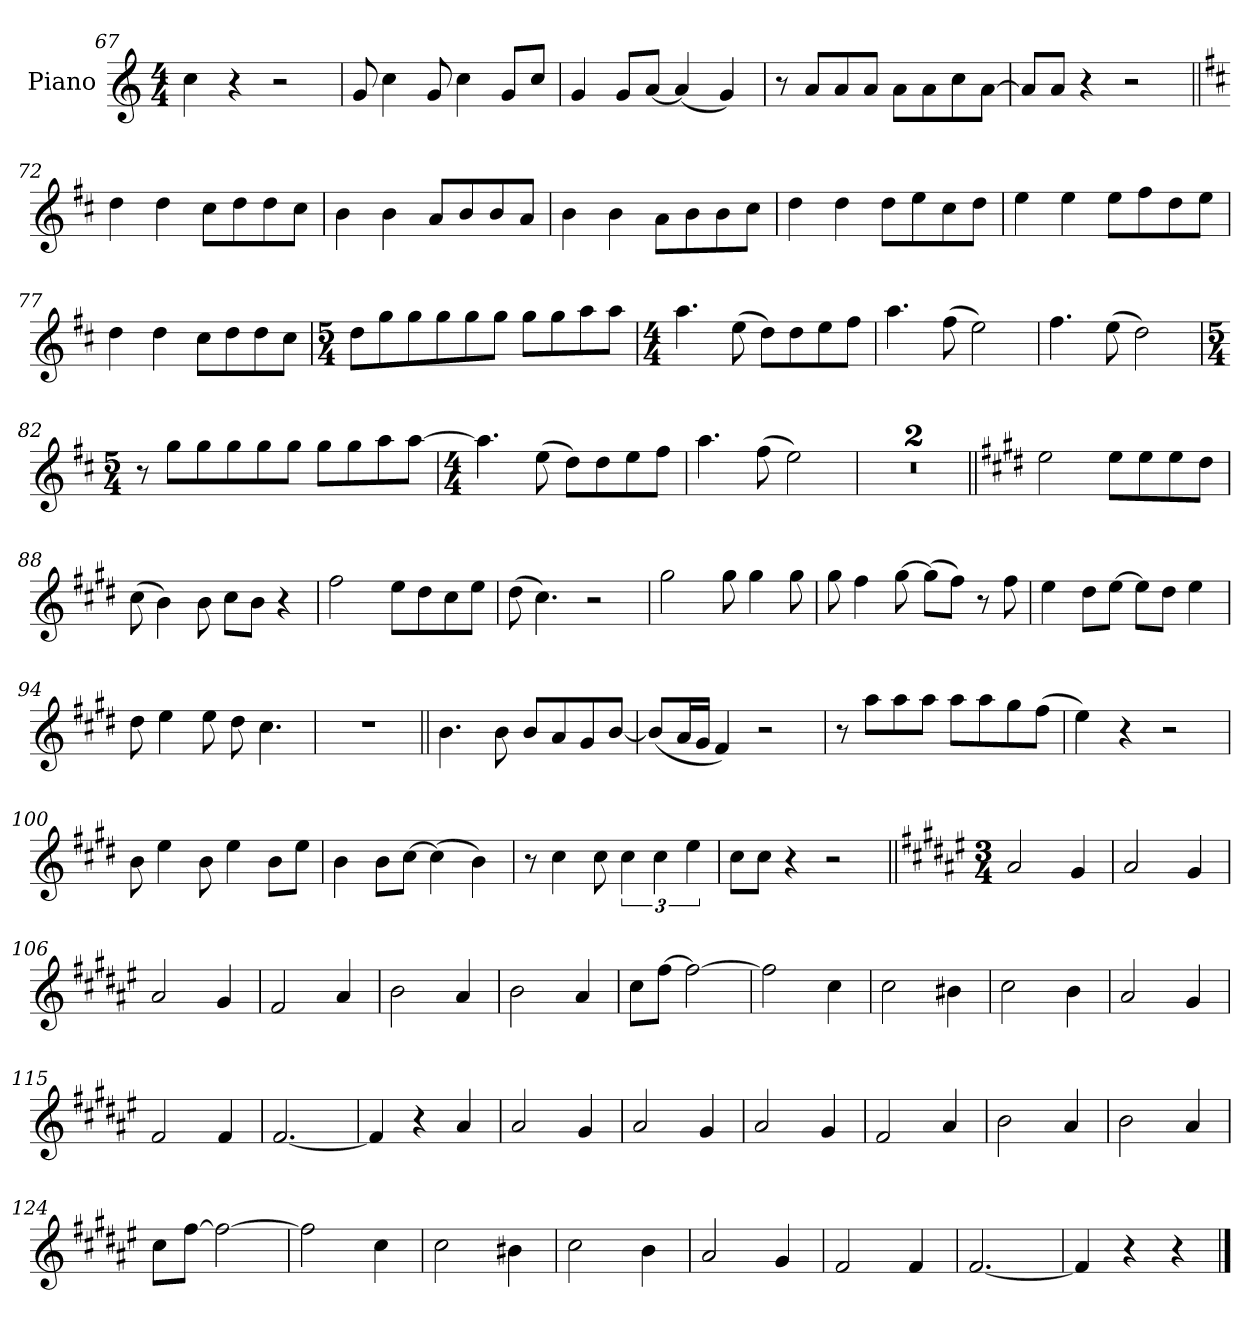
**kern
*part1
*staff1
*I"Piano
*I'Pno.
*clefG2
*k[]
*M4/4
=67
4cc
4r
2r
=68
8g
4cc
8g
4cc
8gL
8ccJ
=69
4g
8gL
[8aJ
(4a]
4g)
=70
8r
8aL
8a
8aJ
8aL
8a
8cc
[8aJ
=71
8aL]
8aJ
4r
2r
=72||
*k[f#c#]
4dd!
4dd!
8cc#!L
8dd!
8dd!
8cc#!J
=73
4b!
4b!
8a!L
8b!
8b!
8a!J
=74
4b!
4b!
8a!L
8b!
8b!
8cc#!J
=75
4dd!
4dd!
8dd!L
8ee!
8cc#!
8dd!J
=76
4ee!
4ee!
8ee!L
8ff#!
8dd!
8ee!J
=77
4dd!
4dd!
8cc#!L
8dd!
8dd!
8cc#!J
=78
*M5/4
8dd!L
8gg
8gg
8gg
8gg
8ggJ
8ggL
8gg
8aa
8aaJ
=79
*M4/4
4.aa
(8ee
8ddL)
8dd
8ee
8ff#J
=80
4.aa
(8ff#
2ee)
=81
4.ff#
(8ee
2dd)
=82
*M5/4
8r
8ggL
8gg
8gg
8gg
8ggJ
8ggL
8gg
8aa
[8aaJ
=83
*M4/4
4.aa]
(8ee
8ddL)
8dd
8ee
8ff#J
=84
4.aa
(8ff#
2ee)
=85
1r
=86
1r
=87||
*k[f#c#g#d#]
2ee
8eeL
8ee
8ee
8dd#J
=88
(8cc#
4b)
8b
8cc#L
8bJ
4r
=89
2ff#
8eeL
8dd#
8cc#
8eeJ
=90
(8dd#
4.cc#)
2r
=91
2gg#
8gg#
4gg#
8gg#
=92
8gg#
4ff#
[8gg#
(8gg#L]
8ff#J)
8r
8ff#
=93
4ee
8dd#L
[8eeJ
8eeL]
8dd#J
4ee
=94
8dd#
4ee
8ee
8dd#
4.cc#
=95
1r
=96||
4.b
8b
8bL
8a
8g#
[8bJ
=97
(8bL]
16aL
16g#JJ
4f#)
2r
=98
8r
8aaL
8aa
8aaJ
8aaL
8aa
8gg#
(8ff#J
=99
4ee)
4r
2r
=100
8b
4ee
8b
4ee
8bL
8eeJ
=101
4b
8bL
[8cc#J
(4cc#]
4b)
=102
8r
4cc#
8cc#
6cc#
6cc#
6ee
=103
8cc#L
8cc#J
4r
2r
=104||
*k[f#c#g#d#a#e#]
*M3/4
*MM195
2a#
4g#
=105
2a#
4g#
=106
2a#
4g#
=107
2f#
4a#
=108
2b
4a#
=109
2b
4a#
=110
8cc#L
[8ff#J
2ff#_
=111
2ff#]
4cc#
=112
2cc#
4b#X
=113
2cc#
4b
=114
2a#
4g#
=115
2f#
4f#
=116
[2.f#
=117
4f#]
4r
4a#
=118
2a#
4g#
=119
2a#
4g#
=120
2a#
4g#
=121
2f#
4a#
=122
2b
4a#
=123
2b
4a#
=124
8cc#L
[8ff#J
2ff#_
=125
2ff#]
4cc#
=126
2cc#
4b#X
=127
2cc#
4b
=128
2a#
4g#
=129
2f#
4f#
=130
[2.f#
=131
4f#]
4r
4r
==
*-
